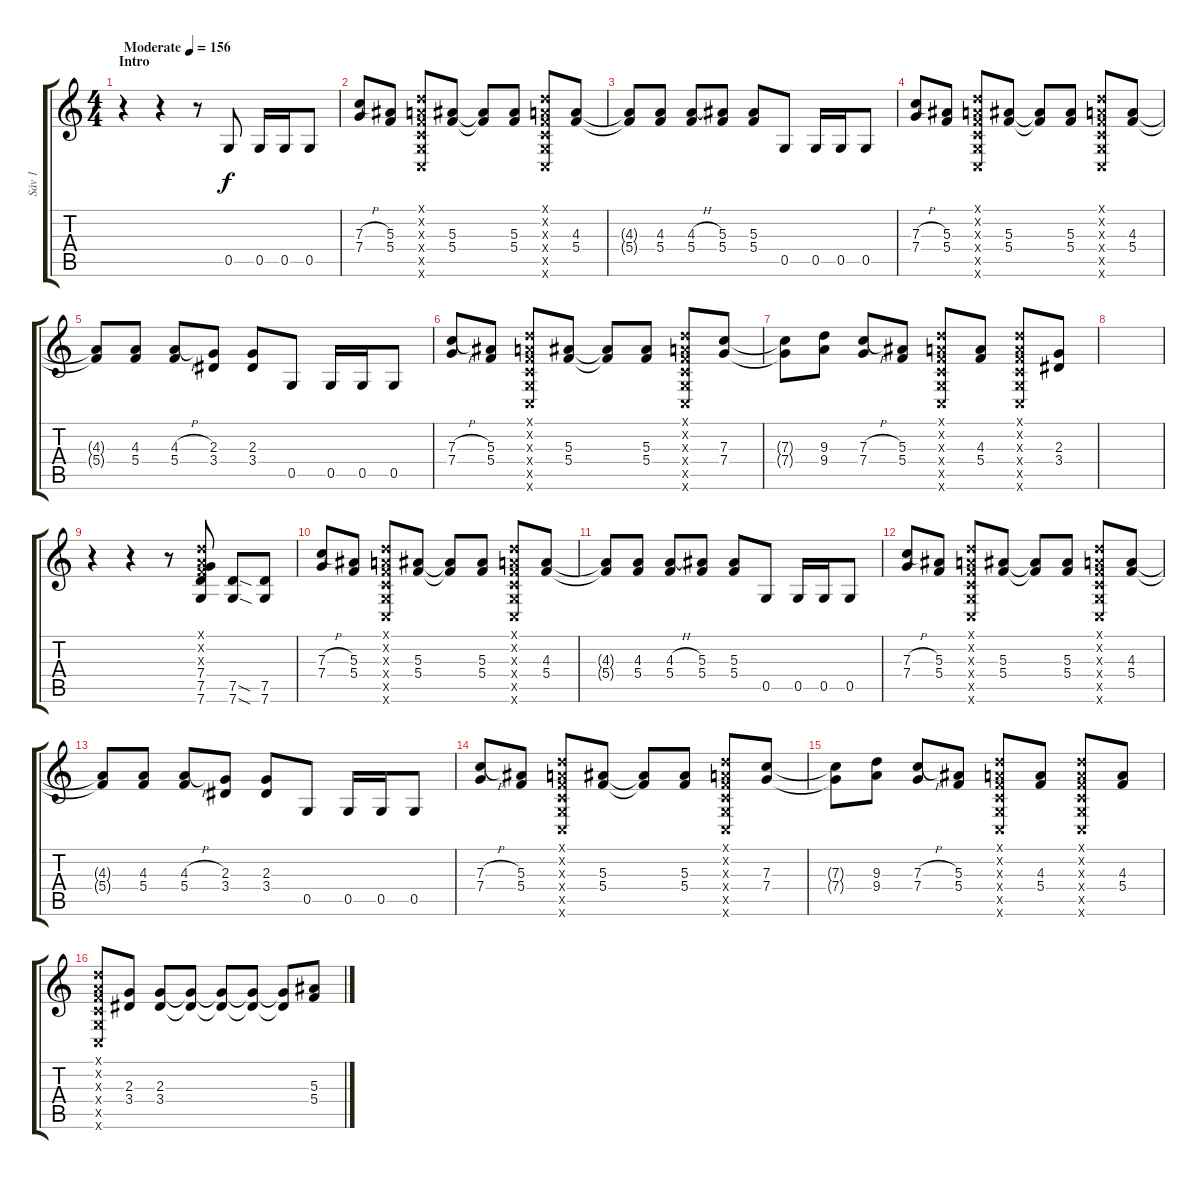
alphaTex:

\track ("Sáv 1" "Sáv 1") {instrument distortionguitar}
\staff {score tabs}
\tuning (D4 A3 F3 C3 G2 C2) {hide}
\ts (4 4)
\section ("" "Intro")
\tempo (156 "Moderate")
\clef g2
\ks c
r.4{dy f balance 0 instrument distortionguitar} r.4 r.8 0.5.8 0.5.16 0.5.16 0.5.8 |
(7.3{h} 7.4).8 (5.3 5.4).8 (0.1{x} 0.2{x} 0.3{x} 0.4{x} 0.5{x} 0.6{x}).8 (5.3 5.4).8 (5.3{t} 5.4{t}).8 (5.3 5.4).8 (0.1{x} 0.2{x} 0.3{x} 0.4{x} 0.5{x} 0.6{x}).8 (4.3 5.4).8 |
(4.3{t} 5.4{t}).8 (4.3 5.4).8 (4.3{h} 5.4).8 (5.3 5.4).8 (5.3 5.4).8 0.5.8 0.5.16 0.5.16 0.5.8 |
(7.3{h} 7.4).8 (5.3 5.4).8 (0.1{x} 0.2{x} 0.3{x} 0.4{x} 0.5{x} 0.6{x}).8 (5.3 5.4).8 (5.3{t} 5.4{t}).8 (5.3 5.4).8 (0.1{x} 0.2{x} 0.3{x} 0.4{x} 0.5{x} 0.6{x}).8 (4.3 5.4).8 |
(4.3{t} 5.4{t}).8 (4.3 5.4).8 (4.3{h} 5.4).8 (2.3 3.4).8 (2.3 3.4).8 0.5.8 0.5.16 0.5.16 0.5.8 |
(7.3{h} 7.4).8 (5.3 5.4).8 (0.1{x} 0.2{x} 0.3{x} 0.4{x} 0.5{x} 0.6{x}).8 (5.3 5.4).8 (5.3{t} 5.4{t}).8 (5.3 5.4).8 (0.1{x} 0.2{x} 0.3{x} 0.4{x} 0.5{x} 0.6{x}).8 (7.3 7.4).8 |
(7.3{t} 7.4{t}).8 (9.3 9.4).8 (7.3{h} 7.4).8 (5.3 5.4).8{balance 6} (0.1{x} 0.2{x} 0.3{x} 0.4{x} 0.5{x} 0.6{x}).8 (4.3 5.4).8 (0.1{x} 0.2{x} 0.3{x} 0.4{x} 0.5{x} 0.6{x}).8 (2.3 3.4).8 |
|
r.4 r.4 r.8 (0.1{x} 0.2{x} 0.3{x} 7.4 7.5 7.6).8 (7.5{sod} 7.6{sod}).8 (7.5 7.6).8 |
(7.3{h} 7.4).8 (5.3 5.4).8 (0.1{x} 0.2{x} 0.3{x} 0.4{x} 0.5{x} 0.6{x}).8 (5.3 5.4).8 (5.3{t} 5.4{t}).8 (5.3 5.4).8 (0.1{x} 0.2{x} 0.3{x} 0.4{x} 0.5{x} 0.6{x}).8 (4.3 5.4).8 |
(4.3{t} 5.4{t}).8 (4.3 5.4).8 (4.3{h} 5.4).8 (5.3 5.4).8 (5.3 5.4).8 0.5.8 0.5.16 0.5.16 0.5.8 |
(7.3{h} 7.4).8 (5.3 5.4).8 (0.1{x} 0.2{x} 0.3{x} 0.4{x} 0.5{x} 0.6{x}).8 (5.3 5.4).8 (5.3{t} 5.4{t}).8 (5.3 5.4).8 (0.1{x} 0.2{x} 0.3{x} 0.4{x} 0.5{x} 0.6{x}).8 (4.3 5.4).8 |
(4.3{t} 5.4{t}).8 (4.3 5.4).8 (4.3{h} 5.4).8 (2.3 3.4).8 (2.3 3.4).8 0.5.8 0.5.16 0.5.16 0.5.8 |
(7.3{h} 7.4).8 (5.3 5.4).8 (0.1{x} 0.2{x} 0.3{x} 0.4{x} 0.5{x} 0.6{x}).8 (5.3 5.4).8 (5.3{t} 5.4{t}).8 (5.3 5.4).8 (0.1{x} 0.2{x} 0.3{x} 0.4{x} 0.5{x} 0.6{x}).8 (7.3 7.4).8 |
(7.3{t} 7.4{t}).8 (9.3 9.4).8 (7.3{h} 7.4).8 (5.3 5.4).8 (0.1{x} 0.2{x} 0.3{x} 0.4{x} 0.5{x} 0.6{x}).8 (4.3 5.4).8 (0.1{x} 0.2{x} 0.3{x} 0.4{x} 0.5{x} 0.6{x}).8 (4.3 5.4).8 |
(0.1{x} 0.2{x} 0.3{x} 0.4{x} 0.5{x} 0.6{x}).8 (2.3 3.4).8 (2.3 3.4).8 (2.3{t} 3.4{t}).8 (2.3{t} 3.4{t}).8 (2.3{t} 3.4{t}).8 (2.3{t} 3.4{t}).8 (5.3 5.4).8
